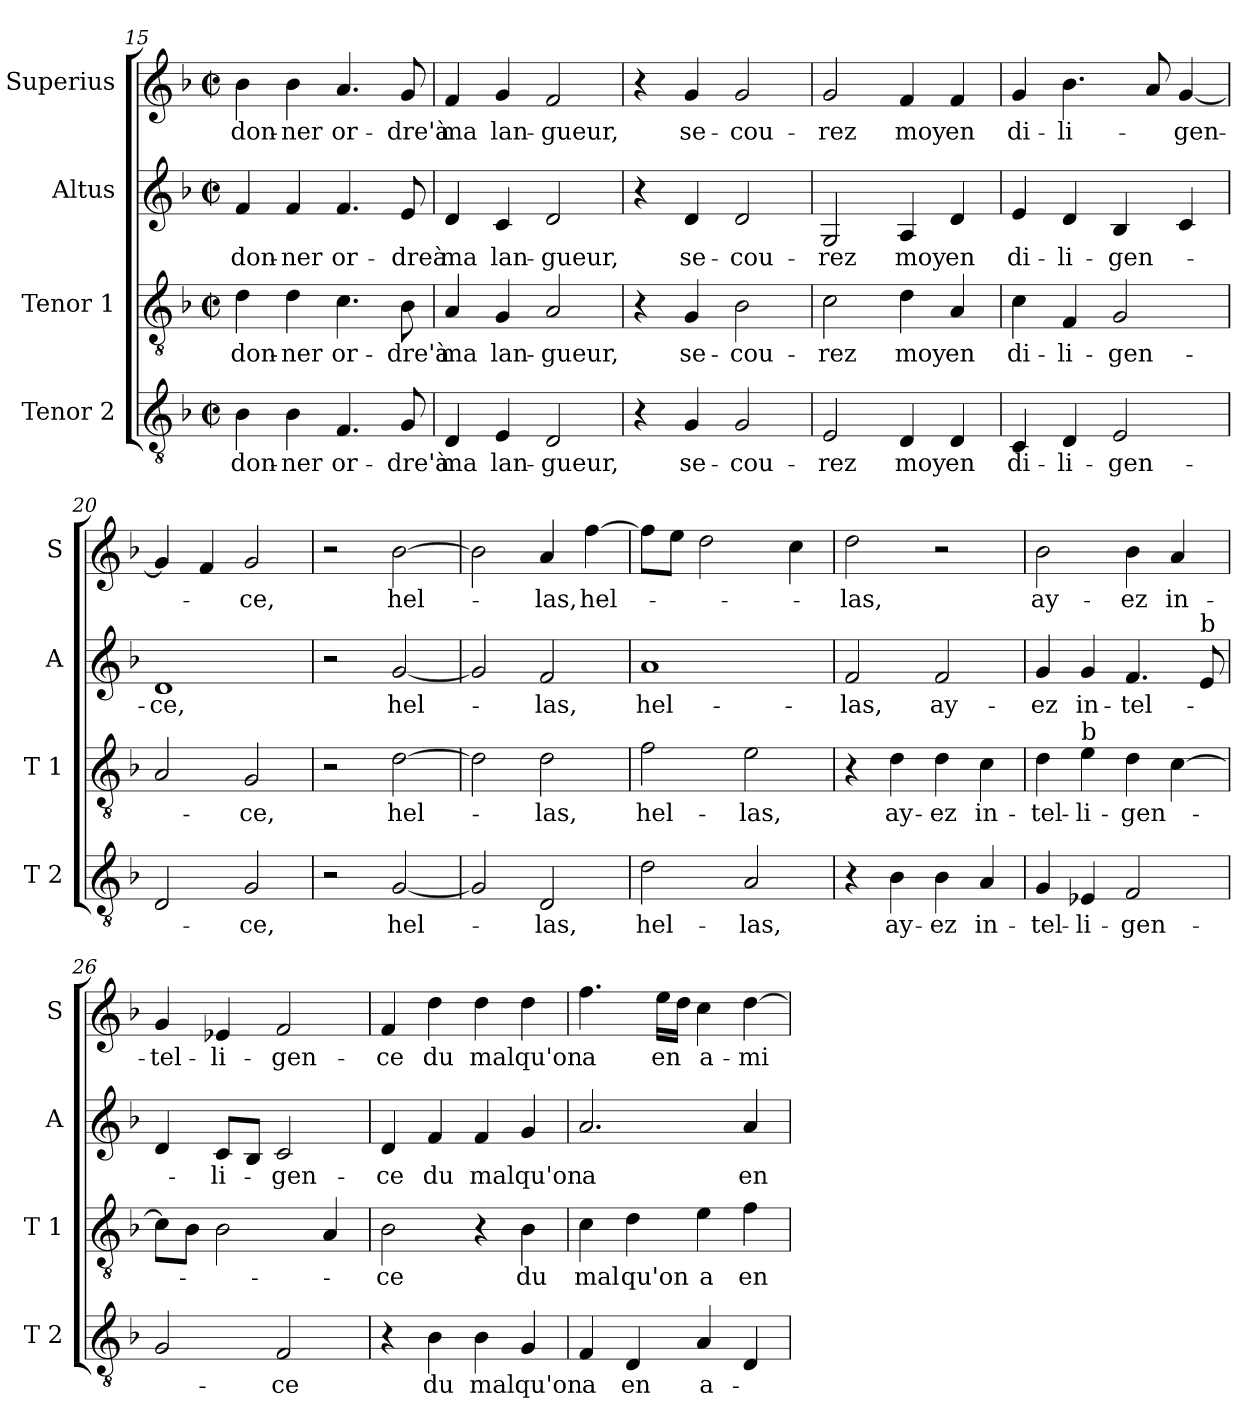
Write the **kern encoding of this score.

**kern	**text	**kern	**text	**kern	**text	**kern	**text
*part4	*part4	*part3	*part3	*part2	*part2	*part1	*part1
*staff4	*staff4	*staff3	*staff3	*staff2	*staff2	*staff1	*staff1
*I"Tenor 2	*	*I"Tenor 1	*	*I"Altus	*	*I"Superius	*
*I'T 2	*	*I'T 1	*	*I'A	*	*I'S	*
*clefGv2	*	*clefGv2	*	*clefG2	*	*clefG2	*
*k[b-]	*	*k[b-]	*	*k[b-]	*	*k[b-]	*
*F:	*	*F:	*	*F:	*	*F:	*
*M2/2	*	*M2/2	*	*M2/2	*	*M2/2	*
*met(c|)	*	*met(c|)	*	*met(c|)	*	*met(c|)	*
=15	=15	=15	=15	=15	=15	=15	=15
4B-\	don-	4d\	don-	4f/	don-	4b-\	don-
4B-\	-ner	4d\	-ner	4f/	-ner	4b-\	-ner
4.F/	or-	4.c\	or-	4.f/	or-	4.a/	or-
8G/	-dre'à	8B-\	-dre'à	8e/	-dreà	8g/	-dre'à
!!LO:PB:g=z
=16	=16	=16	=16	=16	=16	=16	=16
4D/	ma	4A/	ma	4d/	ma	4f/	ma
4E/	lan-	4G/	lan-	4c/	lan-	4g/	lan-
2D/	-gueur,	2A/	-gueur,	2d/	-gueur,	2f/	-gueur,
=17	=17	=17	=17	=17	=17	=17	=17
4r	.	4r	.	4r	.	4r	.
4G/	se-	4G/	se-	4d/	se-	4g/	se-
2G/	-cou-	2B-\	-cou-	2d/	-cou-	2g/	-cou-
=18	=18	=18	=18	=18	=18	=18	=18
2E/	-rez	2c\	-rez	2G/	-rez	2g/	-rez
4D/	moy	4d\	moy	4A/	moy	4f/	moy
4D/	en	4A/	en	4d/	en	4f/	en
=19	=19	=19	=19	=19	=19	=19	=19
4C/	di-	4c\	di-	4e/	di-	4g/	di-
4D/	-li-	4F/	-li-	4d/	-li-	4.b-\	-li-
2E/	-gen-	2G/	-gen-	4B-/	-gen-	.	.
.	.	.	.	.	.	8a/	.
.	.	.	.	4c/	.	[4g/	-gen-
=20	=20	=20	=20	=20	=20	=20	=20
2D/	.	2A/	.	1d	-ce,	4g/]	.
.	.	.	.	.	.	4f/	.
2G/	-ce,	2G/	-ce,	.	.	2g/	-ce,
=21	=21	=21	=21	=21	=21	=21	=21
2r	.	2r	.	2r	.	2r	.
[2G/	hel-	[2d\	hel-	[2g/	hel-	[2b-\	hel-
!!LO:LB:g=z
=22	=22	=22	=22	=22	=22	=22	=22
2G/]	.	2d\]	.	2g/]	.	2b-\]	.
2D/	-las,	2d\	-las,	2f/	-las,	4a/	-las,
.	.	.	.	.	.	[4ff\	hel-
=23	=23	=23	=23	=23	=23	=23	=23
2d\	hel-	2f\	hel-	1a	hel-	8ff\L]	.
.	.	.	.	.	.	8ee\J	.
.	.	.	.	.	.	2dd\	.
2A/	-las,	2e\	-las,	.	.	.	.
.	.	.	.	.	.	4cc\	.
=24	=24	=24	=24	=24	=24	=24	=24
4r	.	4r	.	2f/	-las,	2dd\	-las,
4B-\	ay-	4d\	ay-	.	.	.	.
4B-\	-ez	4d\	-ez	2f/	ay-	2r	.
4A/	in-	4c\	in-	.	.	.	.
=25	=25	=25	=25	=25	=25	=25	=25
4G/	-tel-	4d\	-tel-	4g/	-ez	2b-\	ay-
!	!	!LO:TX:a:t=b	!	!	!	!	!
4E-X/	-li-	4e\	-li-	4g/	in-	.	.
2F/	-gen-	4d\	-gen-	4.f/	-tel-	4b-\	-ez
.	.	[4c\	.	.	.	4a/	in-
!	!	!	!	!LO:TX:a:t=b	!	!	!
.	.	.	.	8e/	.	.	.
=26	=26	=26	=26	=26	=26	=26	=26
2G/	.	8c\L]	.	4d/	.	4g/	-tel-
.	.	8B-\J	.	.	.	.	.
.	.	2B-\	.	8c/L	-li-	4e-X/	-li-
.	.	.	.	8B-/J	.	.	.
2F/	-ce	.	.	2c/	-gen-	2f/	-gen-
.	.	4A/	.	.	.	.	.
=27	=27	=27	=27	=27	=27	=27	=27
4r	.	2B-\	-ce	4d/	-ce	4f/	-ce
4B-\	du	.	.	4f/	du	4dd\	du
4B-\	mal	4r	.	4f/	mal	4dd\	mal
4G/	qu'on	4B-\	du	4g/	qu'on	4dd\	qu'on
!!LO:LB:g=z
=28	=28	=28	=28	=28	=28	=28	=28
4F/	a	4c\	mal	2.a/	a	4.ff\	a
4D/	en	4d\	qu'on	.	.	.	.
.	.	.	.	.	.	16ee\LL	en
.	.	.	.	.	.	16dd\JJ	.
4A/	a-	4e\	a	.	.	4cc\	a-
4D/	.	4f\	en	4a/	en	[4dd\	-mi-
=	=	=	=	=	=	=	=
*-	*-	*-	*-	*-	*-	*-	*-
